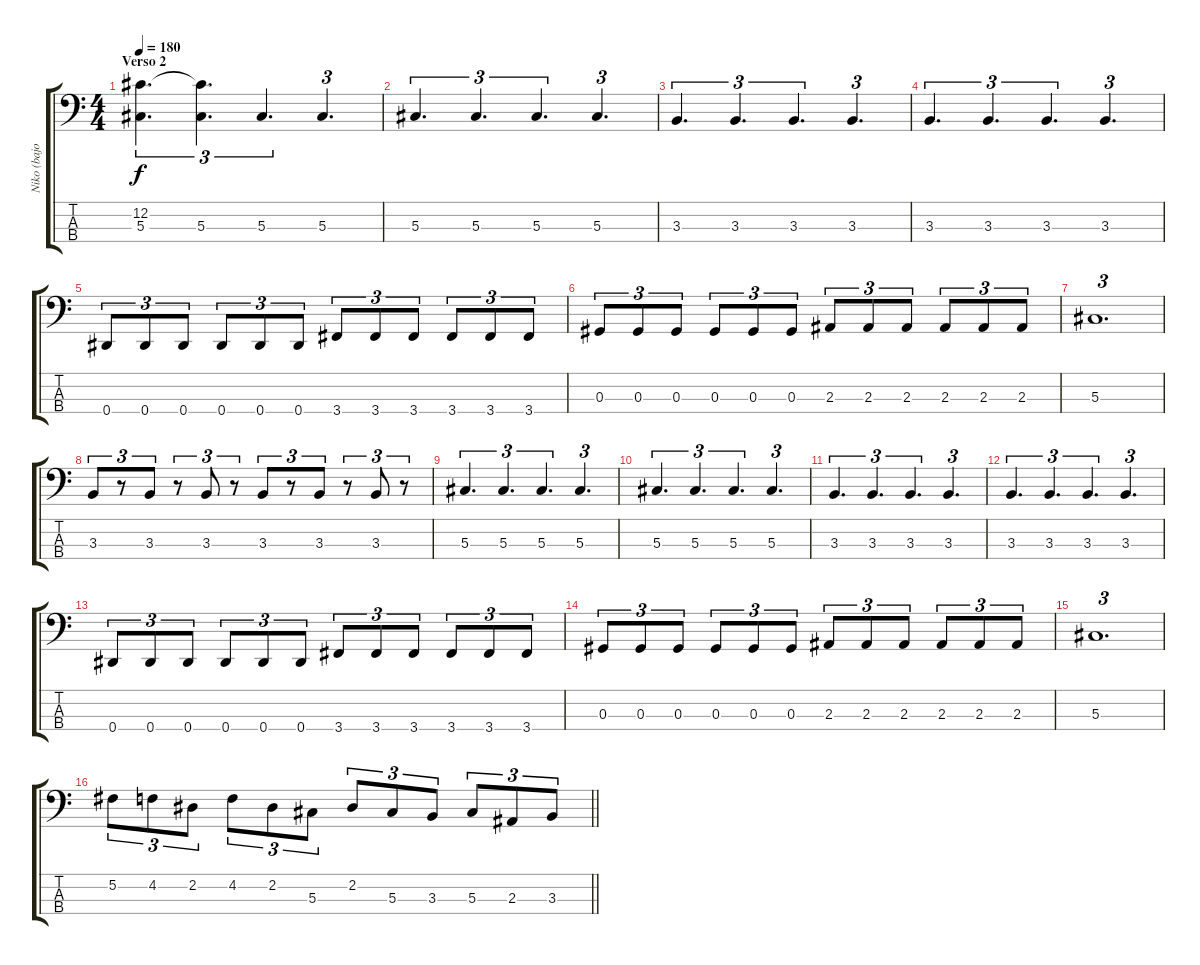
\track ("Niko (bajo)" "Niko (bajo") {instrument electricbassfinger}
\staff {score tabs}
\tuning (Gb2 Db2 Ab1 Eb1) {hide}
\ts (4 4)
\section ("" "Verso 2")
\tempo 180
\clef f4
\ks c
(12.2 5.3).4{d tu (3 2) dy f} (12.2{t} 5.3).4{d tu (3 2)} 5.3.4{d tu (3 2)} 5.3.4{d tu (3 2)} |
5.3.4{d tu (3 2)} 5.3.4{d tu (3 2)} 5.3.4{d tu (3 2)} 5.3.4{d tu (3 2)} |
3.3.4{d tu (3 2)} 3.3.4{d tu (3 2)} 3.3.4{d tu (3 2)} 3.3.4{d tu (3 2)} |
3.3.4{d tu (3 2)} 3.3.4{d tu (3 2)} 3.3.4{d tu (3 2)} 3.3.4{d tu (3 2)} |
0.4.8{tu (3 2)} 0.4.8{tu (3 2)} 0.4.8{tu (3 2)} 0.4.8{tu (3 2)} 0.4.8{tu (3 2)} 0.4.8{tu (3 2)} 3.4.8{tu (3 2)} 3.4.8{tu (3 2)} 3.4.8{tu (3 2)} 3.4.8{tu (3 2)} 3.4.8{tu (3 2)} 3.4.8{tu (3 2)} |
0.3.8{tu (3 2)} 0.3.8{tu (3 2)} 0.3.8{tu (3 2)} 0.3.8{tu (3 2)} 0.3.8{tu (3 2)} 0.3.8{tu (3 2)} 2.3.8{tu (3 2)} 2.3.8{tu (3 2)} 2.3.8{tu (3 2)} 2.3.8{tu (3 2)} 2.3.8{tu (3 2)} 2.3.8{tu (3 2)} |
5.3.1{d tu (3 2)} |
3.3.8{tu (3 2)} r.8{tu (3 2)} 3.3.8{tu (3 2)} r.8{tu (3 2)} 3.3.8{tu (3 2)} r.8{tu (3 2)} 3.3.8{tu (3 2)} r.8{tu (3 2)} 3.3.8{tu (3 2)} r.8{tu (3 2)} 3.3.8{tu (3 2)} r.8{tu (3 2)} |
5.3.4{d tu (3 2)} 5.3.4{d tu (3 2)} 5.3.4{d tu (3 2)} 5.3.4{d tu (3 2)} |
5.3.4{d tu (3 2)} 5.3.4{d tu (3 2)} 5.3.4{d tu (3 2)} 5.3.4{d tu (3 2)} |
3.3.4{d tu (3 2)} 3.3.4{d tu (3 2)} 3.3.4{d tu (3 2)} 3.3.4{d tu (3 2)} |
3.3.4{d tu (3 2)} 3.3.4{d tu (3 2)} 3.3.4{d tu (3 2)} 3.3.4{d tu (3 2)} |
0.4.8{tu (3 2)} 0.4.8{tu (3 2)} 0.4.8{tu (3 2)} 0.4.8{tu (3 2)} 0.4.8{tu (3 2)} 0.4.8{tu (3 2)} 3.4.8{tu (3 2)} 3.4.8{tu (3 2)} 3.4.8{tu (3 2)} 3.4.8{tu (3 2)} 3.4.8{tu (3 2)} 3.4.8{tu (3 2)} |
0.3.8{tu (3 2)} 0.3.8{tu (3 2)} 0.3.8{tu (3 2)} 0.3.8{tu (3 2)} 0.3.8{tu (3 2)} 0.3.8{tu (3 2)} 2.3.8{tu (3 2)} 2.3.8{tu (3 2)} 2.3.8{tu (3 2)} 2.3.8{tu (3 2)} 2.3.8{tu (3 2)} 2.3.8{tu (3 2)} |
5.3.1{d tu (3 2)} |
\barLineRight lightlight
5.2.8{tu (3 2)} 4.2.8{tu (3 2)} 2.2.8{tu (3 2)} 4.2.8{tu (3 2)} 2.2.8{tu (3 2)} 5.3.8{tu (3 2)} 2.2.8{tu (3 2)} 5.3.8{tu (3 2)} 3.3.8{tu (3 2)} 5.3.8{tu (3 2)} 2.3.8{tu (3 2)} 3.3.8{tu (3 2)}
